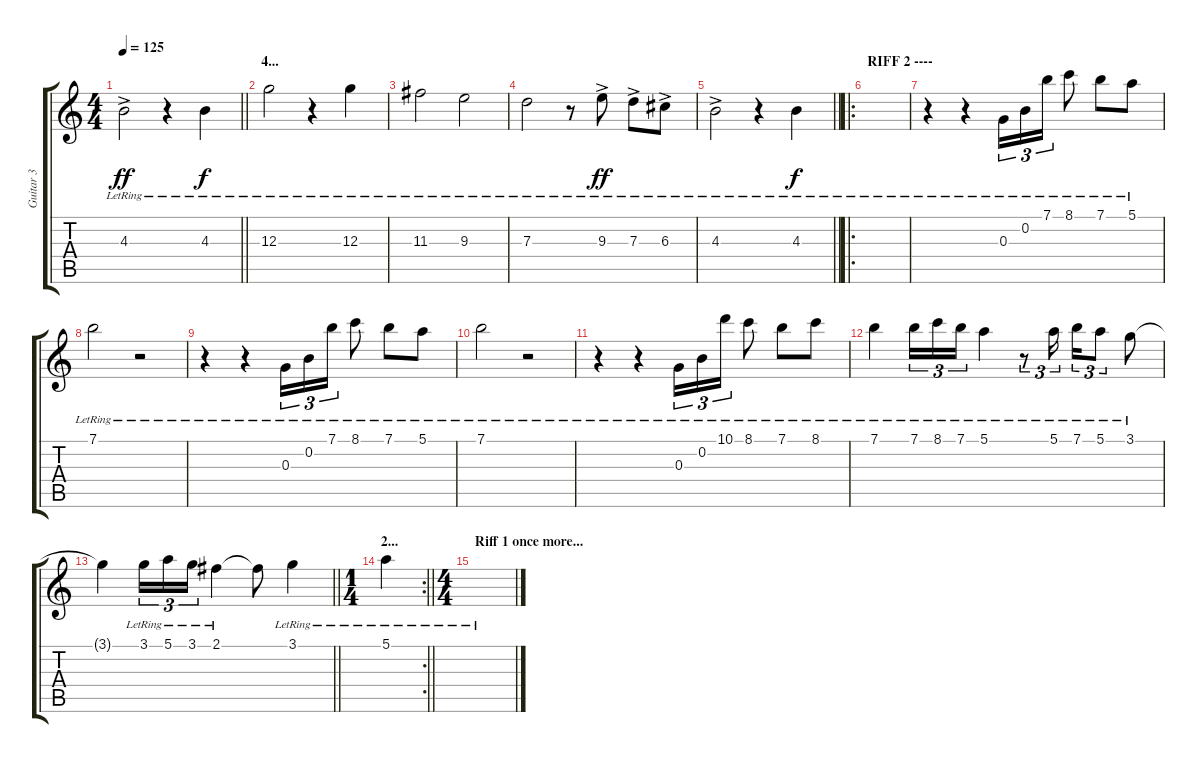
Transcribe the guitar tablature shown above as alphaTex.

\track ("Guitar 3" "Guitar 3") {instrument acousticguitarnylon}
\staff {score tabs}
\tuning (E4 B3 G3 D3 A2 E2) {hide}
\ts (4 4)
\tempo 125
\clef g2
\barLineRight lightlight
\ks c
4.3{ac lr}.2{dy ff} r.4 4.3{lr}.4{dy f} |
\section ("" "4...")
12.3{lr}.2 r.4 12.3{lr}.4 |
11.3{lr}.2 9.3{lr}.2 |
7.3{lr}.2 r.8 9.3{ac lr}.8{dy ff} 7.3{ac lr}.8 6.3{ac lr}.8 |
\barLineRight lightlight
4.3{ac lr}.2 r.4 4.3{lr}.4{dy f} |
\ro
\section ("" "RIFF 2 ----")
|
r.4 r.4 0.3{lr}.16{tu (3 2)} 0.2{lr}.16{tu (3 2)} 7.1{lr}.16{tu (3 2)} 8.1{lr}.8 7.1{lr}.8 5.1{lr}.8 |
7.1{lr}.2 r.2 |
r.4 r.4 0.3{lr}.16{tu (3 2)} 0.2{lr}.16{tu (3 2)} 7.1{lr}.16{tu (3 2)} 8.1{lr}.8 7.1{lr}.8 5.1{lr}.8 |
7.1{lr}.2 r.2 |
r.4 r.4 0.3{lr}.16{tu (3 2)} 0.2{lr}.16{tu (3 2)} 10.1{lr}.16{tu (3 2)} 8.1{lr}.8 7.1{lr}.8 8.1{lr}.8 |
7.1{lr}.4 7.1{lr}.16{tu (3 2)} 8.1{lr}.16{tu (3 2)} 7.1{lr}.16{tu (3 2)} 5.1{lr}.4 r.8{tu (3 2)} 5.1{lr}.16{tu (3 2)} 7.1{lr}.16{tu (3 2)} 5.1{lr}.8{tu (3 2)} 3.1{lr}.8 |
\barLineRight lightlight
3.1{t}.4 3.1{lr}.16{tu (3 2)} 5.1{lr}.16{tu (3 2)} 3.1{lr}.16{tu (3 2)} 2.1{lr}.4 2.1{t}.8 3.1{lr}.4 |
\rc 2
\ts (1 4)
\section ("" "2...")
\barLineRight lightlight
5.1{lr}.4 |
\ts (4 4)
\section ("" "Riff 1 once more...")
